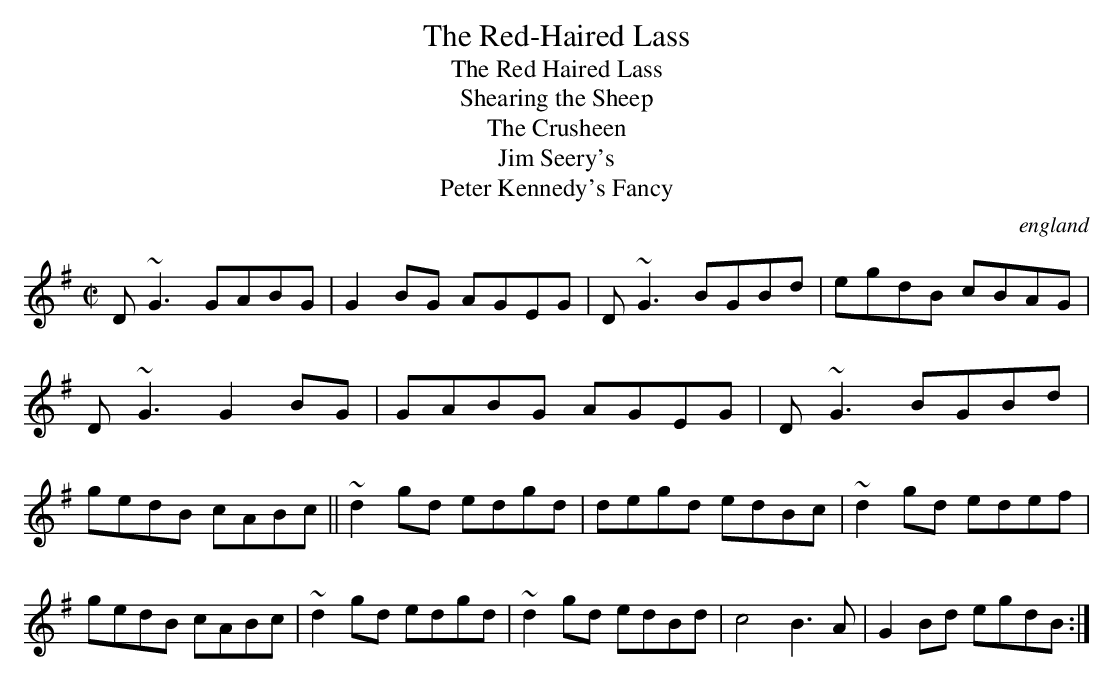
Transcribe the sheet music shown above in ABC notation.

X:1
T:Red-Haired Lass, The
T:Red Haired Lass, The
T:Shearing the Sheep
T:Crusheen, The
T:Jim Seery's
T:Peter Kennedy's Fancy
O:england
M:C|
K:GMaj
E:12
D~G3 GABG|G2BG AGEG|D~G3 BGBd|egdB cBAG|\
D~G3 G2BG|GABG AGEG|D~G3 BGBd|gedB cABc||\
~d2gd edgd|degd edBc|~d2gd edef|gedB cABc|\
~d2gd edgd|~d2gd edBd|c4 B3A|G2Bd egdB:|
